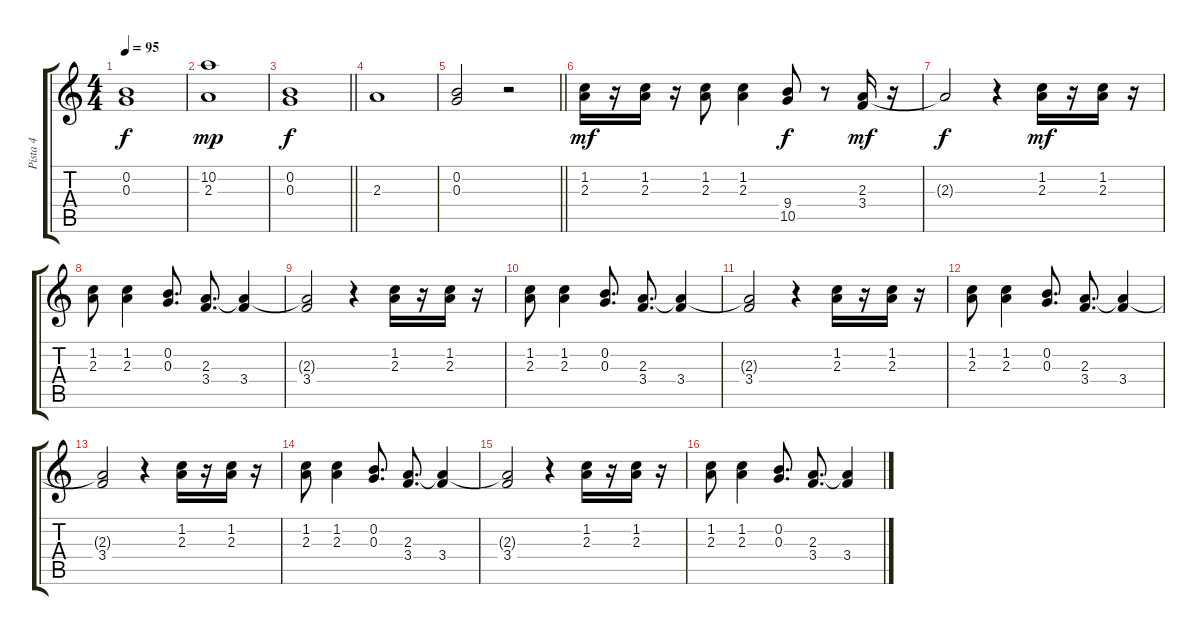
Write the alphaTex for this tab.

\track ("Pista 4" "Pista 4") {instrument contrabass}
\staff {score tabs}
\tuning (E4 B3 G3 D3 A2 E2) {hide}
\ts (4 4)
\tempo 95
\clef g2
\ks c
(0.2 0.3).1{dy f} |
(10.2 2.3).1{dy mp} |
\barLineRight lightlight
(0.2 0.3).1{dy f} |
2.3.1 |
\barLineRight lightlight
(0.2 0.3).2 r.2 |
\section ("" "")
(1.2 2.3).16{dy mf} r.16 (1.2 2.3).16 r.16 (1.2 2.3).8 (1.2 2.3).4 (9.4 10.5).8{dy f} r.8 (2.3 3.4).16{dy mf} r.16 |
2.3{t}.2{dy f} r.4 (1.2 2.3).16{dy mf} r.16 (1.2 2.3).16 r.16 |
(1.2 2.3).8 (1.2 2.3).4 (0.2 0.3).8{d} (2.3 3.4).8{d} (2.3{t} 3.4).4 |
(2.3{t} 3.4).2 r.4 (1.2 2.3).16 r.16 (1.2 2.3).16 r.16 |
(1.2 2.3).8 (1.2 2.3).4 (0.2 0.3).8{d} (2.3 3.4).8{d} (2.3{t} 3.4).4 |
(2.3{t} 3.4).2 r.4 (1.2 2.3).16 r.16 (1.2 2.3).16 r.16 |
(1.2 2.3).8 (1.2 2.3).4 (0.2 0.3).8{d} (2.3 3.4).8{d} (2.3{t} 3.4).4 |
(2.3{t} 3.4).2 r.4 (1.2 2.3).16 r.16 (1.2 2.3).16 r.16 |
(1.2 2.3).8 (1.2 2.3).4 (0.2 0.3).8{d} (2.3 3.4).8{d} (2.3{t} 3.4).4 |
(2.3{t} 3.4).2 r.4 (1.2 2.3).16 r.16 (1.2 2.3).16 r.16 |
(1.2 2.3).8 (1.2 2.3).4 (0.2 0.3).8{d} (2.3 3.4).8{d} (2.3{t} 3.4).4
